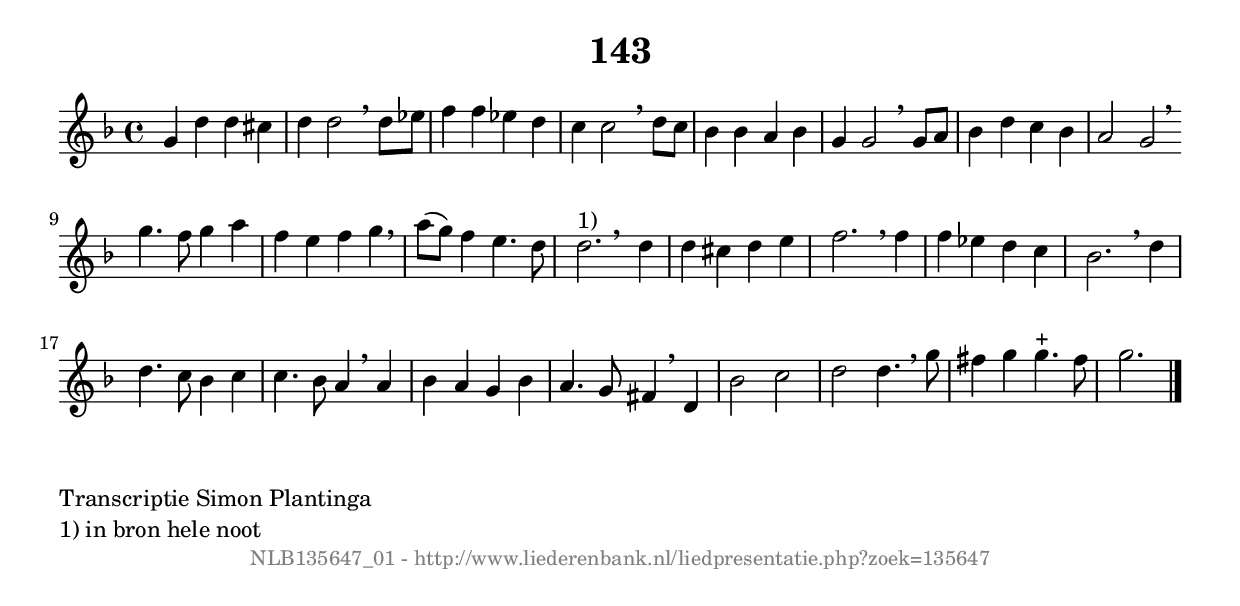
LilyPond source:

%
% produced by wce2krn 1.64 (7 June 2014)
%
\version"2.16"
#(append! paper-alist '(("long" . (cons (* 210 mm) (* 2000 mm)))))
#(set-default-paper-size "long")
sb = {\breathe}
mBreak = {\breathe }
bBreak = {\breathe }
x = {\once\override NoteHead #'style = #'cross }
gl=\glissando
itime={\override Staff.TimeSignature #'stencil = ##f }
ficta = {\once\set suggestAccidentals = ##t}
fine = {\once\override Score.RehearsalMark #'self-alignment-X = #1 \mark \markup {\italic{Fine}}}
dc = {\once\override Score.RehearsalMark #'self-alignment-X = #1 \mark \markup {\italic{D.C.}}}
dcf = {\once\override Score.RehearsalMark #'self-alignment-X = #1 \mark \markup {\italic{D.C. al Fine}}}
dcc = {\once\override Score.RehearsalMark #'self-alignment-X = #1 \mark \markup {\italic{D.C. al Coda}}}
ds = {\once\override Score.RehearsalMark #'self-alignment-X = #1 \mark \markup {\italic{D.S.}}}
dsf = {\once\override Score.RehearsalMark #'self-alignment-X = #1 \mark \markup {\italic{D.S. al Fine}}}
dsc = {\once\override Score.RehearsalMark #'self-alignment-X = #1 \mark \markup {\italic{D.S. al Coda}}}
pv = {\set Score.repeatCommands = #'((volta "1"))}
sv = {\set Score.repeatCommands = #'((volta "2"))}
tv = {\set Score.repeatCommands = #'((volta "3"))}
qv = {\set Score.repeatCommands = #'((volta "4"))}
xv = {\set Score.repeatCommands = #'((volta #f))}
\header{ tagline = ""
title = "143"
}
\score {{
\key g \dorian
\relative g'
{
\set melismaBusyProperties = #'()
\time 4/4
\tempo 4=120
\override Score.MetronomeMark #'transparent = ##t
\override Score.RehearsalMark #'break-visibility = #(vector #t #t #f)
g4 d'4 d4 cis4 | d4 d2 \sb d8 ees8 | f4 f4 ees4 d4 | c4 c2 \mBreak
d8 c8 | bes4 bes4 a4 bes4 | g4 g2 \sb g8 a8 | bes4 d4 c4 bes4 | a2 g2 \bar ":|:" \bBreak
g'4. f8 g4 a4 | f4 e4 f4 g4 \sb | a8( g8) f4 e4. d8 | d2.^"1)" \bar ":|:" \bBreak
d4 | d4 cis4 d4 e4 | f2. \sb f4 | f4 ees4 d4 c4 | bes2. \mBreak
d4 | d4. c8 bes4 c4 | c4. bes8 a4 \sb a4 | bes4 a4 g4 bes4 | a4. g8 fis4 \mBreak
d4 | bes'2 c2 | d2 d4. \sb g8 | fis4 g4 g4.^"+" fis8 | g2. \bar "|."
 }}
 \midi { }
 \layout {
            indent = 0.0\cm
}
}
\markup { \wordwrap-string #" 
Transcriptie Simon Plantinga

1) in bron hele noot
"}
\markup { \vspace #0 } \markup { \with-color #grey \fill-line { \center-column { \smaller "NLB135647_01 - http://www.liederenbank.nl/liedpresentatie.php?zoek=135647" } } }
